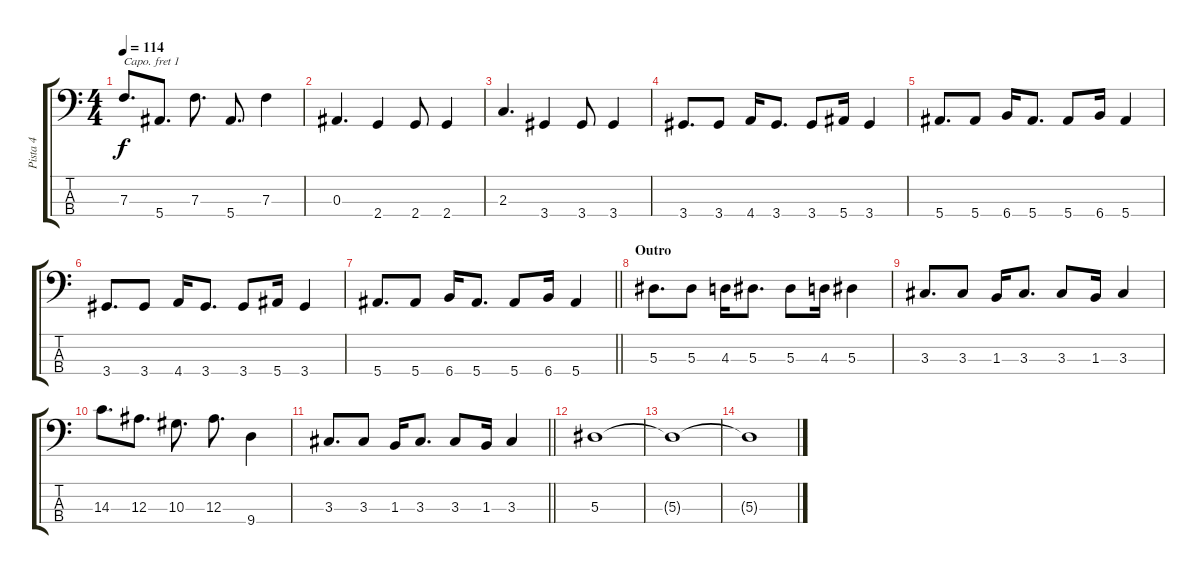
\track ("Pista 4" "Pista 4") {instrument electricbassfinger}
\staff {score tabs}
\capo 1
\tuning (G2 D2 A1 E1) {hide}
\ts (4 4)
\tempo 114
\clef f4
\ks c
7.3.8{d dy f} 5.4.8{d} 7.3.8{d} 5.4.8{d} 7.3.4 |
0.3.4{d} 2.4.4 2.4.8 2.4.4 |
2.3.4{d} 3.4.4 3.4.8 3.4.4 |
3.4.8{d} 3.4.8 4.4.16 3.4.8{d} 3.4.8 5.4.16 3.4.4 |
5.4.8{d} 5.4.8 6.4.16 5.4.8{d} 5.4.8 6.4.16 5.4.4 |
3.4.8{d} 3.4.8 4.4.16 3.4.8{d} 3.4.8 5.4.16 3.4.4 |
\barLineRight lightlight
5.4.8{d} 5.4.8 6.4.16 5.4.8{d} 5.4.8 6.4.16 5.4.4 |
\section ("" "Outro")
5.3.8{d volume 16} 5.3.8 4.3.16 5.3.8{d} 5.3.8 4.3.16 5.3.4 |
3.3.8{d} 3.3.8 1.3.16 3.3.8{d} 3.3.8 1.3.16 3.3.4 |
14.3.8{d} 12.3.8{d} 10.3.8{d} 12.3.8{d} 9.4.4 |
\barLineRight lightlight
3.3.8{d} 3.3.8 1.3.16 3.3.8{d} 3.3.8 1.3.16 3.3.4 |
5.3.1 |
5.3{t}.1 |
5.3{t}.1
